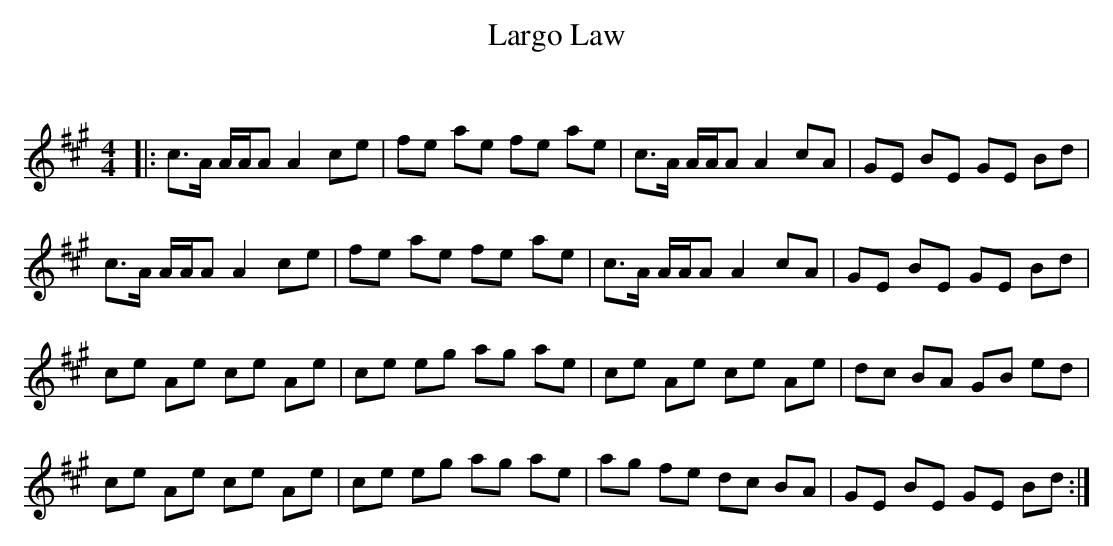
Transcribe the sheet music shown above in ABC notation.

X:1
T: Largo Law
C:
Q: 232
K:A
M:4/4
L:1/8
|:c3/2A1/2 A1/2A1/2A A2 ce|fe ae fe ae|c3/2A1/2 A1/2A1/2A A2 cA|GE BE GE Bd|
c3/2A1/2 A1/2A1/2A A2 ce|fe ae fe ae|c3/2A1/2 A1/2A1/2A A2 cA|GE BE GE Bd|
ce Ae ce Ae|ce eg ag ae|ce Ae ce Ae|dc BA GB ed|
ce Ae ce Ae|ce eg ag ae|ag fe dc BA|GE BE GE Bd:|
